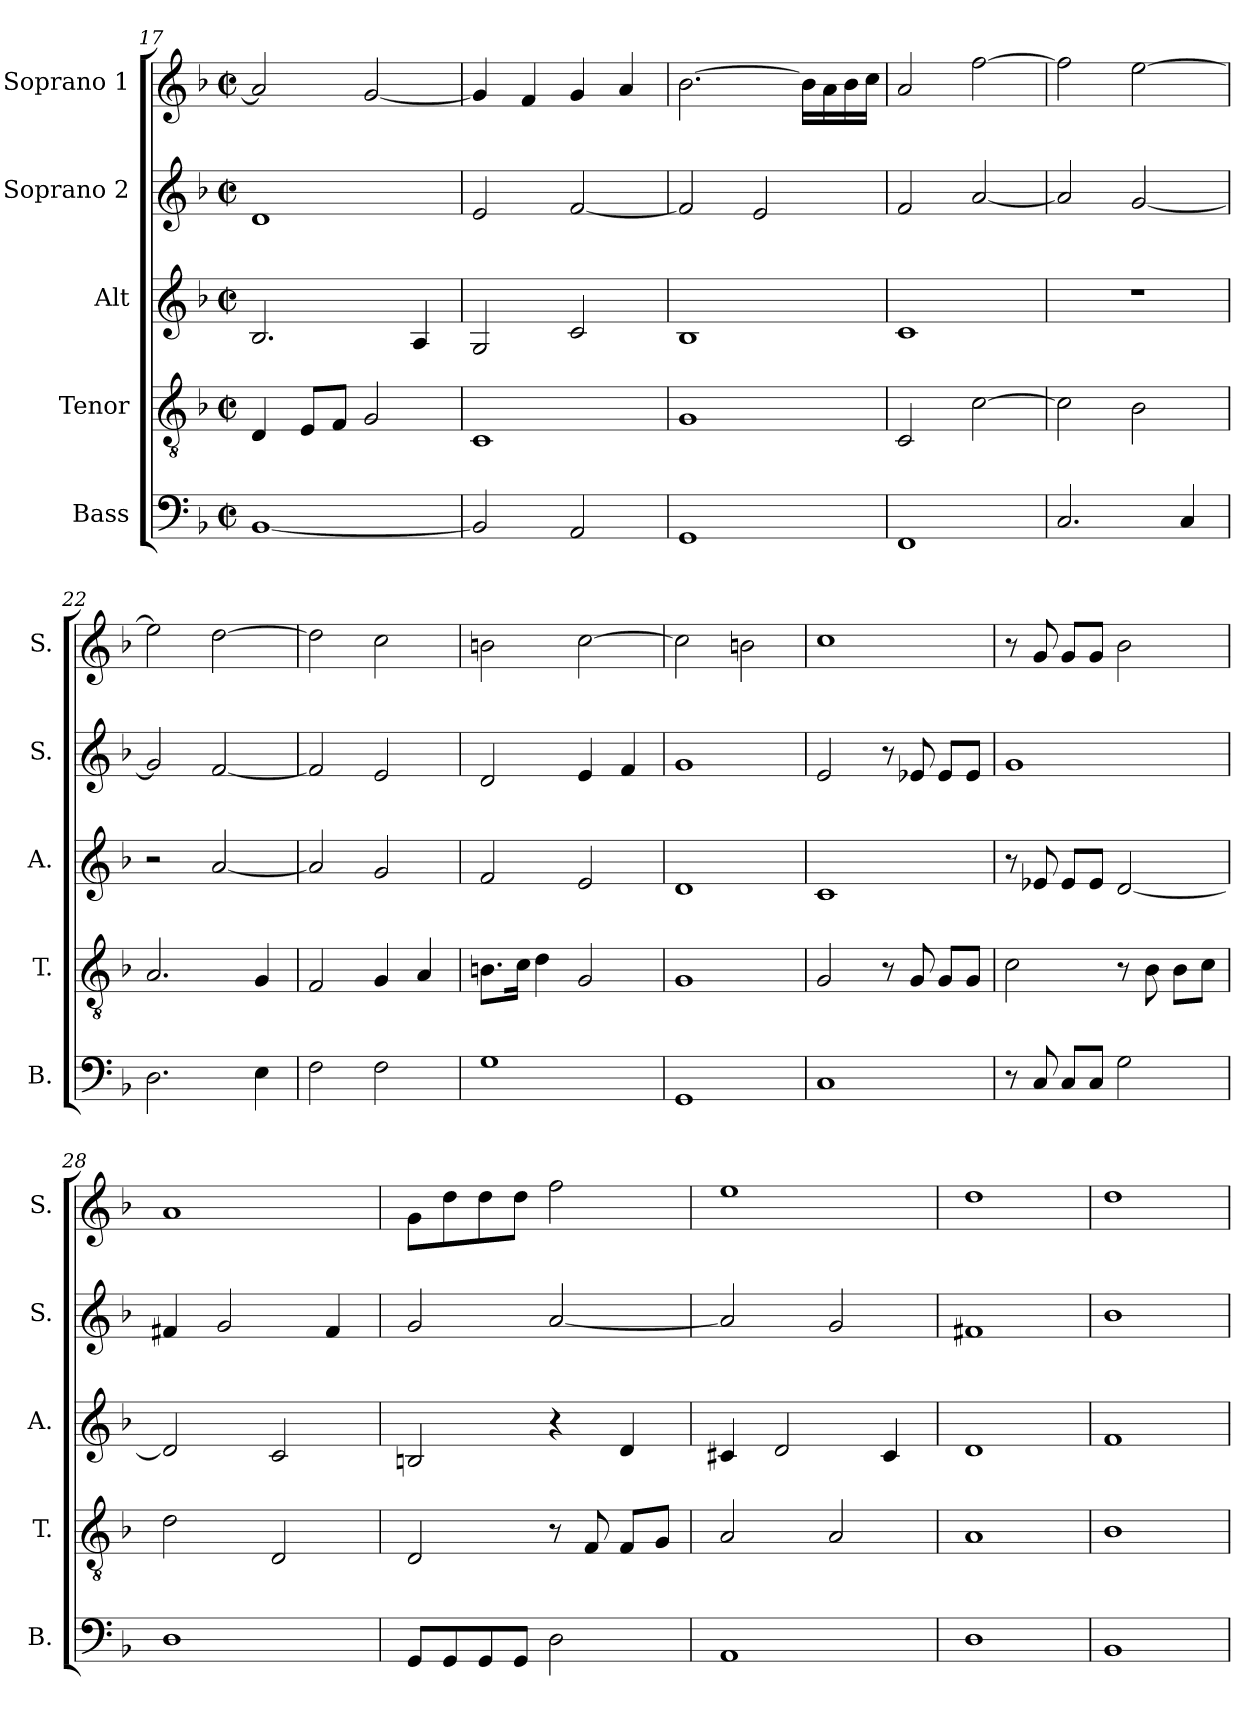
**kern	**kern	**kern	**kern	**kern
*part5	*part4	*part3	*part2	*part1
*staff5	*staff4	*staff3	*staff2	*staff1
*I"Bass	*I"Tenor	*I"Alt	*I"Soprano 2	*I"Soprano 1
*I'B.	*I'T.	*I'A.	*I'S.	*I'S.
*clefF4	*clefGv2	*clefG2	*clefG2	*clefG2
*	*ITrd7c12	*	*	*
*k[b-]	*k[b-]	*k[b-]	*k[b-]	*k[b-]
*F:	*F:	*F:	*F:	*F:
*M2/2	*M2/2	*M2/2	*M2/2	*M2/2
*met(c|)	*met(c|)	*met(c|)	*met(c|)	*met(c|)
=17	=17	=17	=17	=17
[<1BB-i	4DDi/	2.B-i/	1di	2ai/]
.	8EEi/L	.	.	.
.	8FFi/J	.	.	.
.	2GGi/	.	.	[<2gi/
.	.	4Ai/	.	.
=18	=18	=18	=18	=18
2BB-i/]	1CCi	2Gi/	2ei/	4gi/]
.	.	.	.	4fi/
2AAi/	.	2ci/	[<2fi/	4gi/
.	.	.	.	4ai/
=19	=19	=19	=19	=19
1GGi	1GGi	1B-i	2fi/]	[>2.b-i\
.	.	.	2ei/	.
.	.	.	.	16b-i\LL]
.	.	.	.	16ai\
.	.	.	.	16b-i\
.	.	.	.	16cci\JJ
=20	=20	=20	=20	=20
1FFi	2CCi/	1ci	2fi/	2ai/
.	[>2Ci\	.	[<2ai/	[>2ffi\
=21	=21	=21	=21	=21
2.Ci/	2Ci\]	1r	2ai/]	2ffi\]
.	2BB-i\	.	[<2gi/	[>2eei\
4Ci/	.	.	.	.
!!LO:LB:g=z
=22	=22	=22	=22	=22
2.Di\	2.AAi/	2r	2gi/]	2eei\]
.	.	[<2ai/	[<2fi/	[>2ddi\
4Ei\	4GGi/	.	.	.
=23	=23	=23	=23	=23
2Fi\	2FFi/	2ai/]	2fi/]	2ddi\]
2Fi\	4GGi/	2gi/	2ei/	2cci\
.	4AAi/	.	.	.
=24	=24	=24	=24	=24
1Gi	8.BBni\L	2fi/	2di/	2bni\
.	16Ci\Jk	.	.	.
.	4Di\	.	.	.
.	2GGi/	2ei/	4ei/	[>2cci\
.	.	.	4fi/	.
=25	=25	=25	=25	=25
1GGi	1GGi	1di	1gi	2cci\]
.	.	.	.	2bni\
=26	=26	=26	=26	=26
1Ci	2GGi/	1ci	2ei/	1cci
.	8r	.	8r	.
.	8GGi/	.	8e-Xi/	.
.	8GGi/L	.	8e-i/L	.
.	8GGi/J	.	8e-i/J	.
=27	=27	=27	=27	=27
8r	2Ci\	8r	1gi	8r
8Ci/	.	8e-Xi/	.	8gi/
8Ci/L	.	8e-i/L	.	8gi/L
8Ci/J	.	8e-i/J	.	8gi/J
2Gi\	8r	[<2di/	.	2b-i\
.	8BB-i\	.	.	.
.	8BB-i\L	.	.	.
.	8Ci\J	.	.	.
=28	=28	=28	=28	=28
1Di	2Di\	2di/]	4f#Xi/	1ai
.	.	.	2gi/	.
.	2DDi/	2ci/	.	.
.	.	.	4f#i/	.
!!LO:PB:g=z
=29	=29	=29	=29	=29
8GGi/L	2DDi/	2Bni/	2gi/	8gi\L
8GGi/	.	.	.	8ddi\
8GGi/	.	.	.	8ddi\
8GGi/J	.	.	.	8ddi\J
2Di\	8r	4r	[<2ai/	2ffi\
.	8FFi/	.	.	.
.	8FFi/L	4di/	.	.
.	8GGi/J	.	.	.
=30	=30	=30	=30	=30
1AAi	2AAi/	4c#Xi/	2ai/]	1eei
.	.	2di/	.	.
.	2AAi/	.	2gi/	.
.	.	4c#i/	.	.
=31	=31	=31	=31	=31
1Di	1AAi	1di	1f#Xi	1ddi
=32	=32	=32	=32	=32
1BB-i	1BB-i	1fi	1b-i	1ddi
=	=	=	=	=
*-	*-	*-	*-	*-
